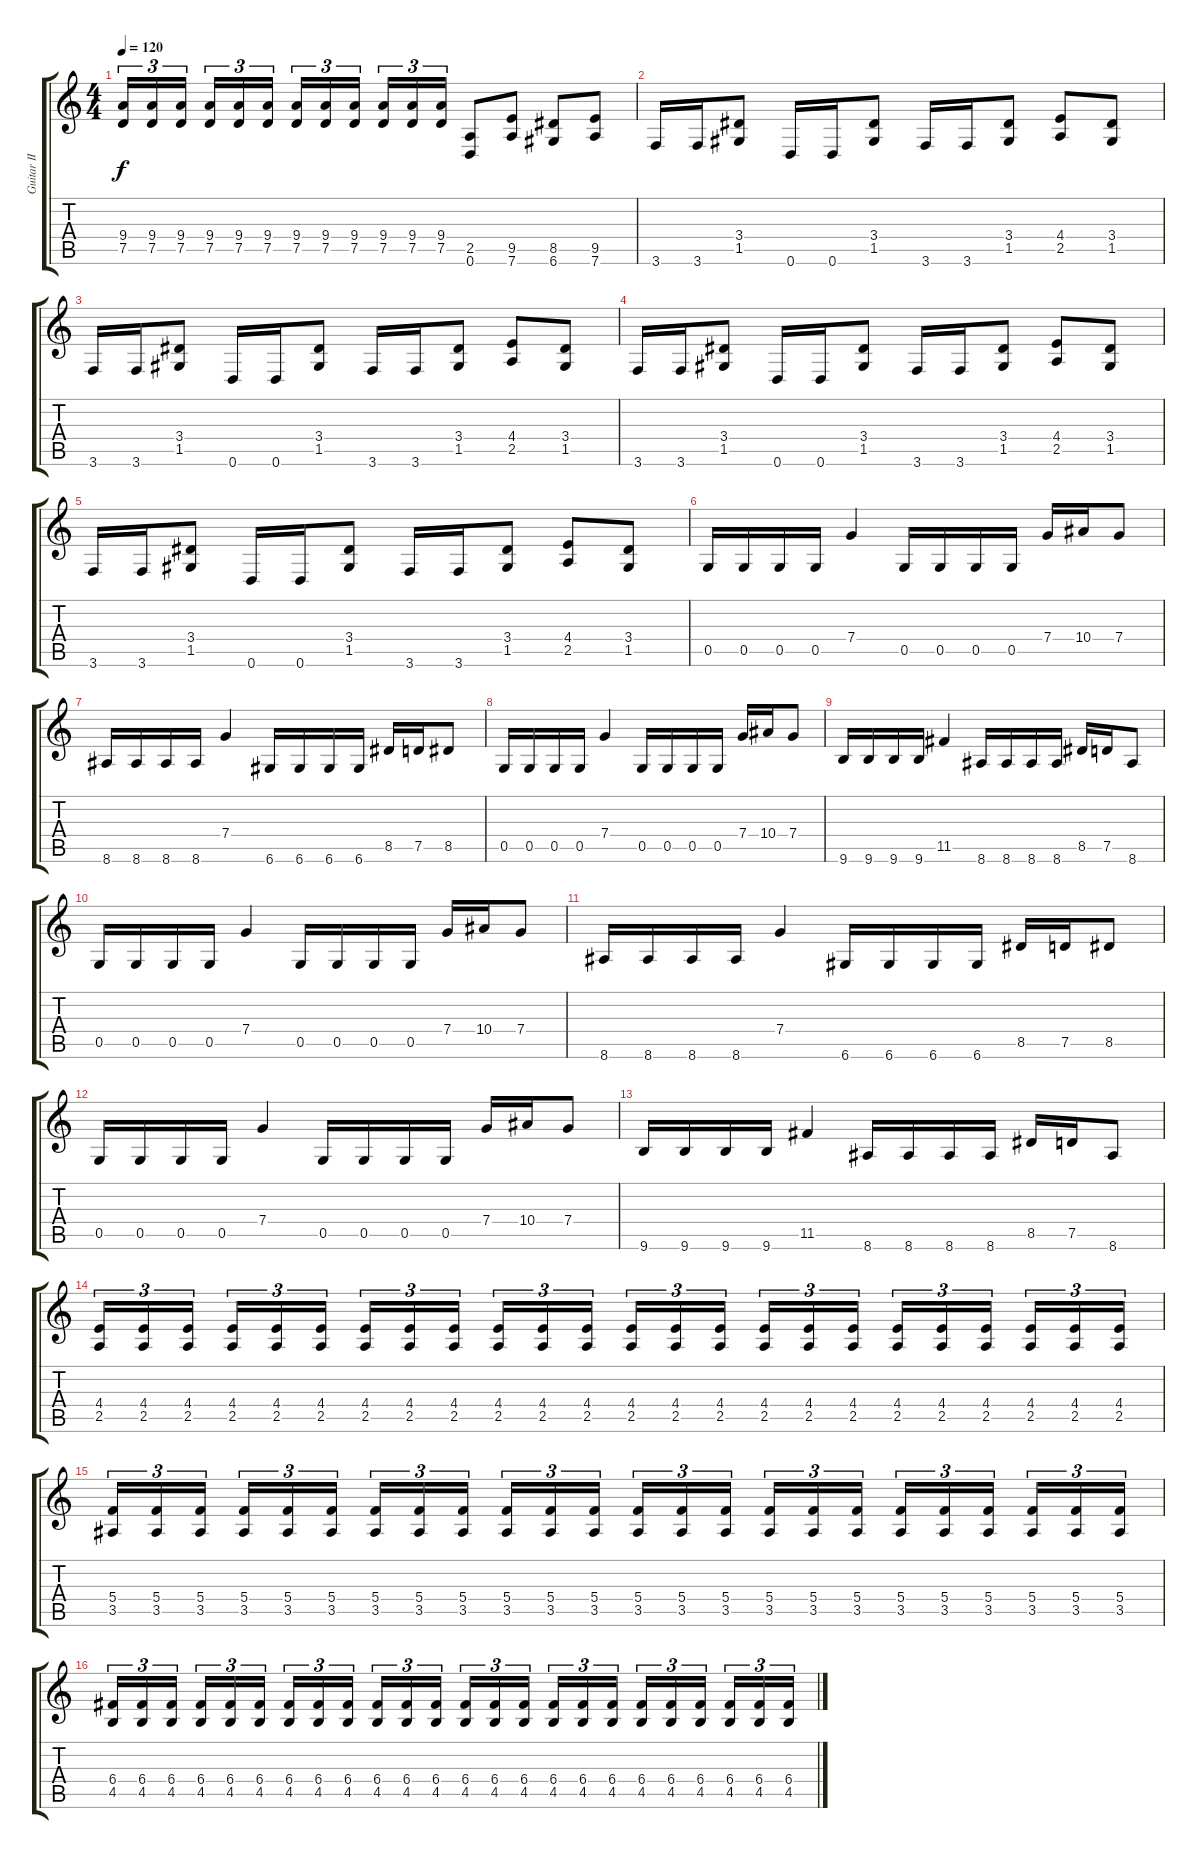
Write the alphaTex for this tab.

\track ("Guitar II" "Guitar II") {instrument distortionguitar}
\staff {score tabs}
\tuning (D4 A3 F3 C3 G2 D2) {hide}
\ts (4 4)
\tempo 120
\clef g2
\ks c
(9.4 7.5).16{tu (3 2) dy f} (9.4 7.5).16{tu (3 2)} (9.4 7.5).16{tu (3 2)} (9.4 7.5).16{tu (3 2)} (9.4 7.5).16{tu (3 2)} (9.4 7.5).16{tu (3 2)} (9.4 7.5).16{tu (3 2)} (9.4 7.5).16{tu (3 2)} (9.4 7.5).16{tu (3 2)} (9.4 7.5).16{tu (3 2)} (9.4 7.5).16{tu (3 2)} (9.4 7.5).16{tu (3 2)} (2.5 0.6).8 (9.5 7.6).8 (8.5 6.6).8 (9.5 7.6).8 |
3.6.16 3.6.16 (3.4 1.5).8 0.6.16 0.6.16 (3.4 1.5).8 3.6.16 3.6.16 (3.4 1.5).8 (4.4 2.5).8 (3.4 1.5).8 |
3.6.16 3.6.16 (3.4 1.5).8 0.6.16 0.6.16 (3.4 1.5).8 3.6.16 3.6.16 (3.4 1.5).8 (4.4 2.5).8 (3.4 1.5).8 |
3.6.16 3.6.16 (3.4 1.5).8 0.6.16 0.6.16 (3.4 1.5).8 3.6.16 3.6.16 (3.4 1.5).8 (4.4 2.5).8 (3.4 1.5).8 |
3.6.16 3.6.16 (3.4 1.5).8 0.6.16 0.6.16 (3.4 1.5).8 3.6.16 3.6.16 (3.4 1.5).8 (4.4 2.5).8 (3.4 1.5).8 |
0.5.16 0.5.16 0.5.16 0.5.16 7.4.4 0.5.16 0.5.16 0.5.16 0.5.16 7.4.16 10.4.16 7.4.8 |
8.6.16 8.6.16 8.6.16 8.6.16 7.4.4 6.6.16 6.6.16 6.6.16 6.6.16 8.5.16 7.5.16 8.5.8 |
0.5.16 0.5.16 0.5.16 0.5.16 7.4.4 0.5.16 0.5.16 0.5.16 0.5.16 7.4.16 10.4.16 7.4.8 |
9.6.16 9.6.16 9.6.16 9.6.16 11.5.4 8.6.16 8.6.16 8.6.16 8.6.16 8.5.16 7.5.16 8.6.8 |
0.5.16 0.5.16 0.5.16 0.5.16 7.4.4 0.5.16 0.5.16 0.5.16 0.5.16 7.4.16 10.4.16 7.4.8 |
8.6.16 8.6.16 8.6.16 8.6.16 7.4.4 6.6.16 6.6.16 6.6.16 6.6.16 8.5.16 7.5.16 8.5.8 |
0.5.16 0.5.16 0.5.16 0.5.16 7.4.4 0.5.16 0.5.16 0.5.16 0.5.16 7.4.16 10.4.16 7.4.8 |
9.6.16 9.6.16 9.6.16 9.6.16 11.5.4 8.6.16 8.6.16 8.6.16 8.6.16 8.5.16 7.5.16 8.6.8 |
(4.4 2.5).16{tu (3 2)} (4.4 2.5).16{tu (3 2)} (4.4 2.5).16{tu (3 2)} (4.4 2.5).16{tu (3 2)} (4.4 2.5).16{tu (3 2)} (4.4 2.5).16{tu (3 2)} (4.4 2.5).16{tu (3 2)} (4.4 2.5).16{tu (3 2)} (4.4 2.5).16{tu (3 2)} (4.4 2.5).16{tu (3 2)} (4.4 2.5).16{tu (3 2)} (4.4 2.5).16{tu (3 2)} (4.4 2.5).16{tu (3 2)} (4.4 2.5).16{tu (3 2)} (4.4 2.5).16{tu (3 2)} (4.4 2.5).16{tu (3 2)} (4.4 2.5).16{tu (3 2)} (4.4 2.5).16{tu (3 2)} (4.4 2.5).16{tu (3 2)} (4.4 2.5).16{tu (3 2)} (4.4 2.5).16{tu (3 2)} (4.4 2.5).16{tu (3 2)} (4.4 2.5).16{tu (3 2)} (4.4 2.5).16{tu (3 2)} |
(5.4 3.5).16{tu (3 2)} (5.4 3.5).16{tu (3 2)} (5.4 3.5).16{tu (3 2)} (5.4 3.5).16{tu (3 2)} (5.4 3.5).16{tu (3 2)} (5.4 3.5).16{tu (3 2)} (5.4 3.5).16{tu (3 2)} (5.4 3.5).16{tu (3 2)} (5.4 3.5).16{tu (3 2)} (5.4 3.5).16{tu (3 2)} (5.4 3.5).16{tu (3 2)} (5.4 3.5).16{tu (3 2)} (5.4 3.5).16{tu (3 2)} (5.4 3.5).16{tu (3 2)} (5.4 3.5).16{tu (3 2)} (5.4 3.5).16{tu (3 2)} (5.4 3.5).16{tu (3 2)} (5.4 3.5).16{tu (3 2)} (5.4 3.5).16{tu (3 2)} (5.4 3.5).16{tu (3 2)} (5.4 3.5).16{tu (3 2)} (5.4 3.5).16{tu (3 2)} (5.4 3.5).16{tu (3 2)} (5.4 3.5).16{tu (3 2)} |
(6.4 4.5).16{tu (3 2)} (6.4 4.5).16{tu (3 2)} (6.4 4.5).16{tu (3 2)} (6.4 4.5).16{tu (3 2)} (6.4 4.5).16{tu (3 2)} (6.4 4.5).16{tu (3 2)} (6.4 4.5).16{tu (3 2)} (6.4 4.5).16{tu (3 2)} (6.4 4.5).16{tu (3 2)} (6.4 4.5).16{tu (3 2)} (6.4 4.5).16{tu (3 2)} (6.4 4.5).16{tu (3 2)} (6.4 4.5).16{tu (3 2)} (6.4 4.5).16{tu (3 2)} (6.4 4.5).16{tu (3 2)} (6.4 4.5).16{tu (3 2)} (6.4 4.5).16{tu (3 2)} (6.4 4.5).16{tu (3 2)} (6.4 4.5).16{tu (3 2)} (6.4 4.5).16{tu (3 2)} (6.4 4.5).16{tu (3 2)} (6.4 4.5).16{tu (3 2)} (6.4 4.5).16{tu (3 2)} (6.4 4.5).16{tu (3 2)}
